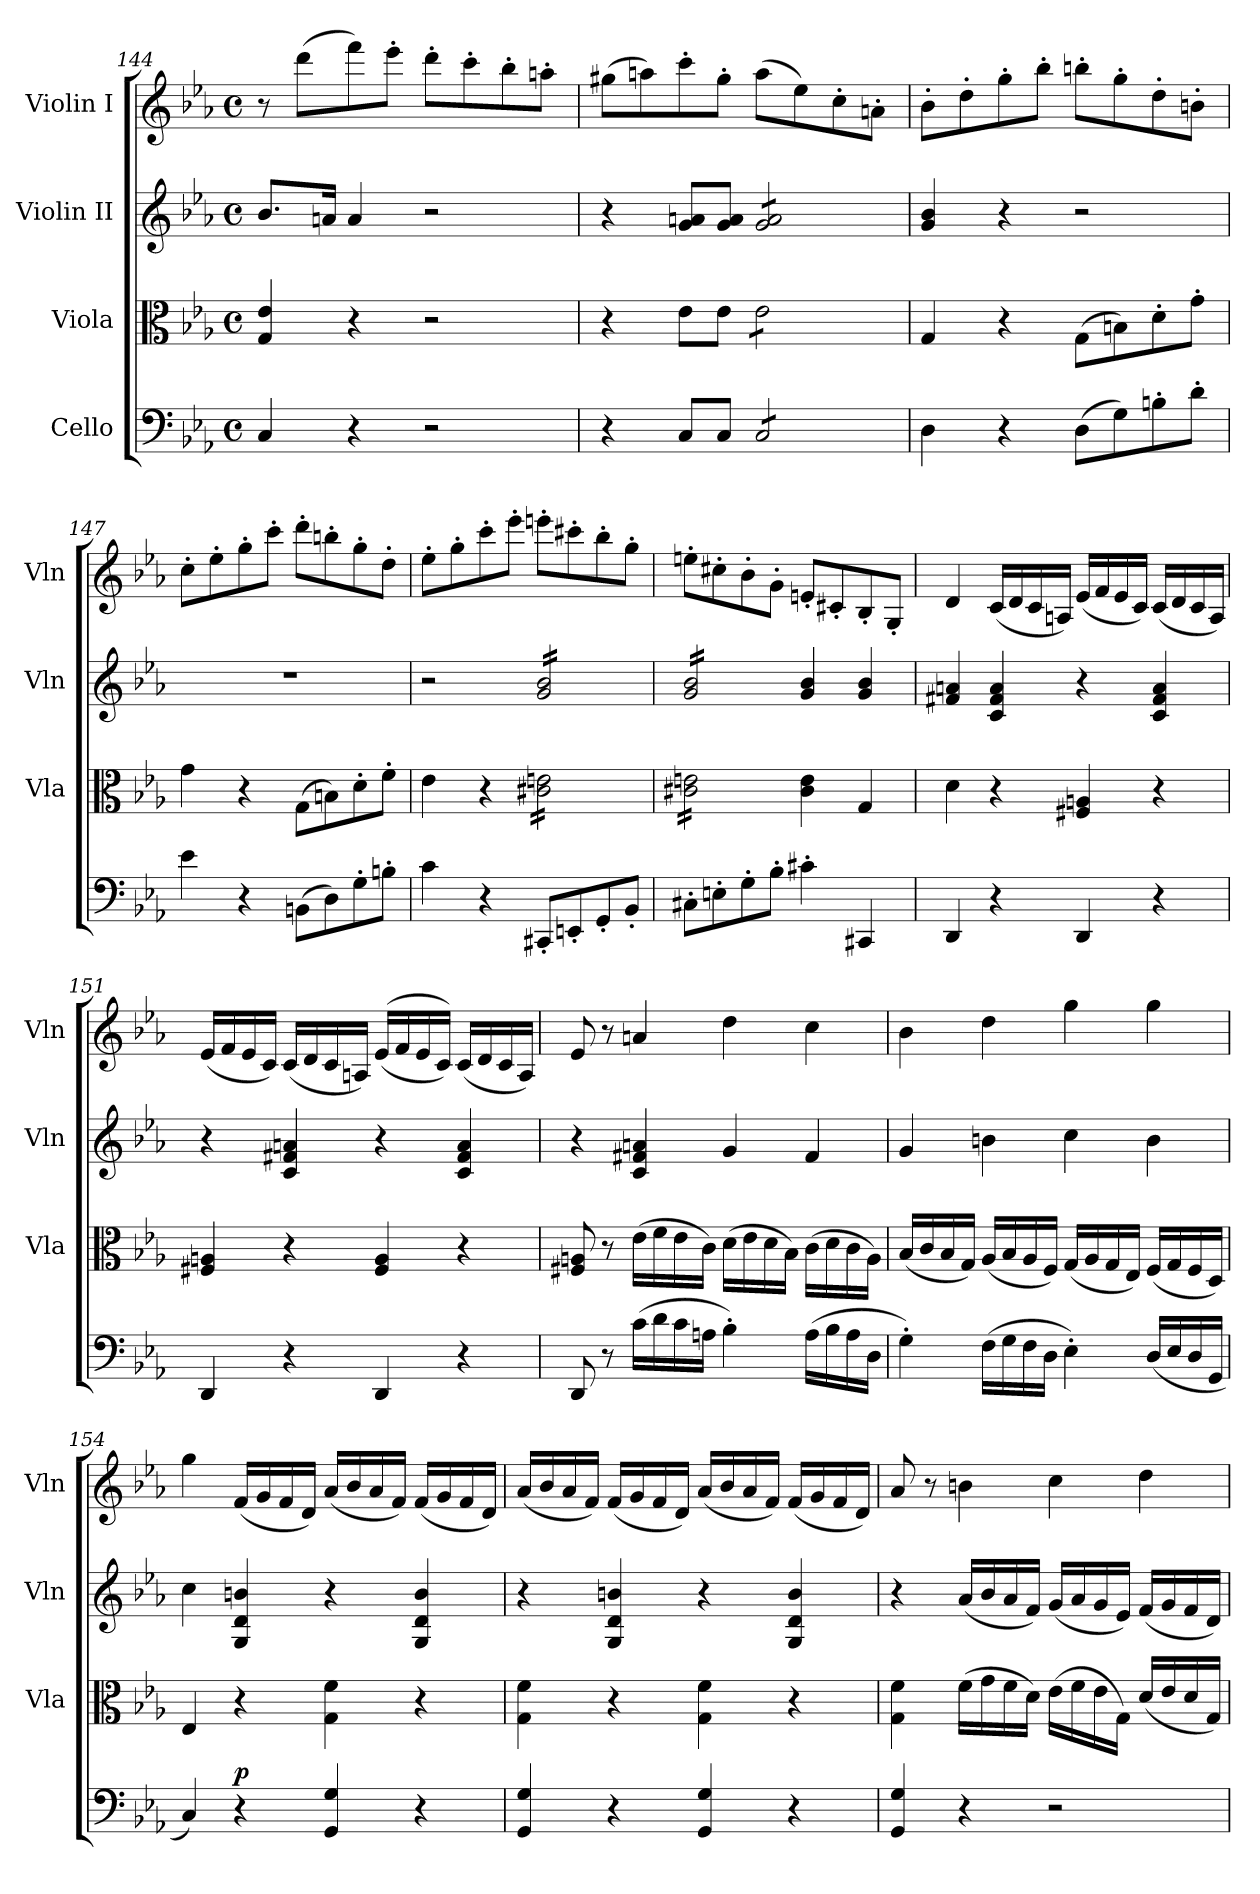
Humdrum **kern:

**kern	**dynam	**kern	**kern	**kern
*part4	*part4	*part3	*part2	*part1
*staff4	*staff4	*staff3	*staff2	*staff1
*I"Cello	*	*I"Viola	*I"Violin II	*I"Violin I
*	*	*I'Vla	*I'Vln	*I'Vln
*clefF4	*	*clefC3	*clefG2	*clefG2
*k[b-e-a-]	*	*k[b-e-a-]	*k[b-e-a-]	*k[b-e-a-]
*M4/4	*	*M4/4	*M4/4	*M4/4
*met(c)	*	*met(c)	*met(c)	*met(c)
=144	=144	=144	=144	=144
4C/	.	4G/ 4e-/	8.b-/L	8r
.	.	.	.	(>8ddd\L
.	.	.	16an/Jk	.
4r	.	4r	4a/	8fff\)
.	.	.	.	8eee-'\J
2r	.	2r	2r	8ddd'\L
.	.	.	.	8ccc'\
.	.	.	.	8bb-'\
.	.	.	.	8aan'\J
=145	=145	=145	=145	=145
4r	.	4r	4r	(>8gg#X\L
.	.	.	.	8aan\)
8C/L	.	8e-\L	8g/ 8an/L	8ccc'\
8C/J	.	8e-\J	8g/ 8a/J	8gg#'\J
*tremolo	*	*	*	*
*	*	*tremolo	*	*
*	*	*	*tremolo	*
8C/L	.	8e-\L	8g/ 8a/L	(>8aa\L
8C/	.	8e-\	8g/ 8a/	8ee-\)
8C/	.	8e-\	8g/ 8a/	8cc'\
8C/J	.	8e-\J	8g/ 8a/J	8an'\J
*	*	*	*Xtremolo	*
*	*	*Xtremolo	*	*
*Xtremolo	*	*	*	*
!!LO:LB:g=z
=146	=146	=146	=146	=146
4D\	.	4G/	4g/ 4b-/	8b-'\L
.	.	.	.	8dd'\
4r	.	4r	4r	8gg'\
.	.	.	.	8bb-'\J
(>8D\L	.	(>8G\L	2r	8bbn'\L
8G\)	.	8Bn\)	.	8gg'\
8Bn'\	.	8d'\	.	8dd'\
8d'\J	.	8g'\J	.	8bn'\J
=147	=147	=147	=147	=147
4e-\	.	4g\	1r	8cc'\L
.	.	.	.	8ee-'\
4r	.	4r	.	8gg'\
.	.	.	.	8ccc'\J
(>8BBn\L	.	(>8G\L	.	8ddd'\L
8D\)	.	8Bn\)	.	8bbn'\
8G'\	.	8d'\	.	8gg'\
8Bn'\J	.	8f'\J	.	8dd'\J
=148	=148	=148	=148	=148
4c\	.	4e-\	2r	8ee-'\L
.	.	.	.	8gg'\
4r	.	4r	.	8ccc'\
.	.	.	.	8eee-'\J
*	*	*tremolo	*	*
*	*	*	*tremolo	*
8CC#X'/L	.	16c#X\ 16en\LL	16g/ 16b-/LL	8eeen'\L
.	.	16c#X\ 16en\	16g/ 16b-/	.
8EEn'/	.	16c#X\ 16en\	16g/ 16b-/	8ccc#X'\
.	.	16c#X\ 16en\	16g/ 16b-/	.
8GG'/	.	16c#X\ 16en\	16g/ 16b-/	8bb-'\
.	.	16c#X\ 16en\	16g/ 16b-/	.
8BB-'/J	.	16c#X\ 16en\	16g/ 16b-/	8gg'\J
.	.	16c#X\ 16en\JJ	16g/ 16b-/JJ	.
=149	=149	=149	=149	=149
8C#X'\L	.	16c#X\ 16en\LL	16g/ 16b-/LL	8een'\L
.	.	16c#X\ 16en\	16g/ 16b-/	.
8En'\	.	16c#X\ 16en\	16g/ 16b-/	8cc#X'\
.	.	16c#X\ 16en\	16g/ 16b-/	.
8G'\	.	16c#X\ 16en\	16g/ 16b-/	8b-'\
.	.	16c#X\ 16en\	16g/ 16b-/	.
8B-'\J	.	16c#X\ 16en\	16g/ 16b-/	8g'\J
.	.	16c#X\ 16en\JJ	16g/ 16b-/JJ	.
*	*	*	*Xtremolo	*
*	*	*Xtremolo	*	*
4c#X'\	.	4c#\ 4e\	4g/ 4b-/	8en'/L
.	.	.	.	8c#X'/
4CC#X/	.	4G/	4g/ 4b-/	8B-'/
.	.	.	.	8G'/J
=150	=150	=150	=150	=150
4DD/	.	4d\	4f#X/ 4an/	4d/
4r	.	4r	4c/ 4f#/ 4a/	(<16c/LL
.	.	.	.	16d/
.	.	.	.	16c/
.	.	.	.	16An/JJ)
4DD/	.	4F#X/ 4An/	4r	(<16e-/LL
.	.	.	.	16f/
.	.	.	.	16e-/
.	.	.	.	16c/JJ)
4r	.	4r	4c/ 4f#/ 4a/	(<16c/LL
.	.	.	.	16d/
.	.	.	.	16c/
.	.	.	.	16A/JJ)
=151	=151	=151	=151	=151
4DD/	.	4F#X/ 4An/	4r	(<16e-/LL
.	.	.	.	16f/
.	.	.	.	16e-/
.	.	.	.	16c/JJ)
4r	.	4r	4c/ 4f#X/ 4an/	(<16c/LL
.	.	.	.	16d/
.	.	.	.	16c/
.	.	.	.	16An/JJ)
4DD/	.	4F#/ 4A/	4r	(<(<16e-/LL
.	.	.	.	16f/
.	.	.	.	16e-/
.	.	.	.	16c/JJ))
4r	.	4r	4c/ 4f#/ 4a/	(<16c/LL
.	.	.	.	16d/
.	.	.	.	16c/
.	.	.	.	16A/JJ)
!!LO:LB:g=z
=152	=152	=152	=152	=152
8DD/	.	8F#X/ 8An/	4r	8e-/
8r	.	8r	.	8r
(>16c\LL	.	(>16e-\LL	4c/ 4f#X/ 4an/	4an/
16d\	.	16f\	.	.
16c\	.	16e-\	.	.
16An\JJ	.	16c\JJ)	.	.
4B-'\)	.	(>16d\LL	4g/	4dd\
.	.	16e-\	.	.
.	.	16d\	.	.
.	.	16B-\JJ)	.	.
(>16A\LL	.	(>16c\LL	4f#/	4cc\
16B-\	.	16d\	.	.
16A\	.	16c\	.	.
16D\JJ	.	16A\JJ)	.	.
=153	=153	=153	=153	=153
4G'\)	.	(<16B-/LL	4g/	4b-\
.	.	16c/	.	.
.	.	16B-/	.	.
.	.	16G/JJ)	.	.
(>16F\LL	.	(<16A-/LL	4bn\	4dd\
16G\	.	16B-/	.	.
16F\	.	16A-/	.	.
16D\JJ	.	16F/JJ)	.	.
4E-'\)	.	(<16G/LL	4cc\	4gg\
.	.	16A-/	.	.
.	.	16G/	.	.
.	.	16E-/JJ)	.	.
(<16D/LL	.	(<16F/LL	4b\	4gg\
16E-/	.	16G/	.	.
16D/	.	16F/	.	.
16GG/JJ	.	16D/JJ)	.	.
=154	=154	=154	=154	=154
4C/)	.	4E-/	4cc\	4gg\
!	!LO:DY:a	!	!	!
4r	p	4r	4G/ 4d/ 4bn/	(<16f/LL
.	.	.	.	16g/
.	.	.	.	16f/
.	.	.	.	16d/JJ)
4GG/ 4G/	.	4G\ 4f\	4r	(<16a-/LL
.	.	.	.	16b-/
.	.	.	.	16a-/
.	.	.	.	16f/JJ)
4r	.	4r	4G/ 4d/ 4b/	(<16f/LL
.	.	.	.	16g/
.	.	.	.	16f/
.	.	.	.	16d/JJ)
=155	=155	=155	=155	=155
4GG/ 4G/	.	4G\ 4f\	4r	(<16a-/LL
.	.	.	.	16b-/
.	.	.	.	16a-/
.	.	.	.	16f/JJ)
4r	.	4r	4G/ 4d/ 4bn/	(<16f/LL
.	.	.	.	16g/
.	.	.	.	16f/
.	.	.	.	16d/JJ)
4GG/ 4G/	.	4G\ 4f\	4r	(<16a-/LL
.	.	.	.	16b-/
.	.	.	.	16a-/
.	.	.	.	16f/JJ)
4r	.	4r	4G/ 4d/ 4b/	(<16f/LL
.	.	.	.	16g/
.	.	.	.	16f/
.	.	.	.	16d/JJ)
=156	=156	=156	=156	=156
4GG/ 4G/	.	4G\ 4f\	4r	8a-/
.	.	.	.	8r
4r	.	(>16f\LL	(<16a-/LL	4bn\
.	.	16g\	16b-/	.
.	.	16f\	16a-/	.
.	.	16d\JJ)	16f/JJ)	.
2r	.	(>16e-\LL	(<16g/LL	4cc\
.	.	16f\	16a-/	.
.	.	16e-\	16g/	.
.	.	16G\JJ)	16e-/JJ)	.
.	.	(<16d/LL	(<16f/LL	4dd\
.	.	16e-/	16g/	.
.	.	16d/	16f/	.
.	.	16G/JJ)	16d/JJ)	.
=	=	=	=	=
*-	*-	*-	*-	*-
